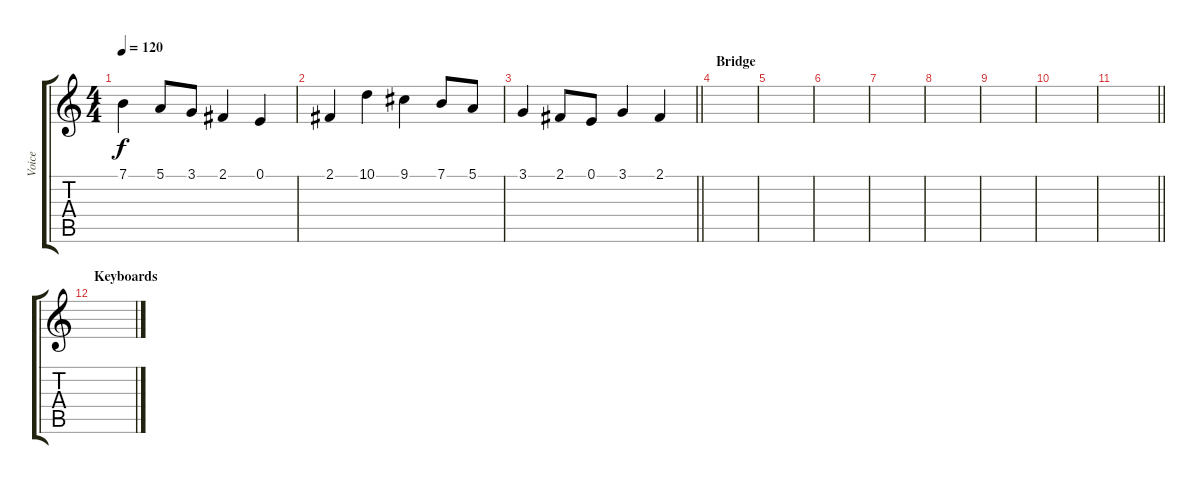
\track ("Voice" "Voice") {instrument lead6voice}
\staff {score tabs}
\tuning (E4 B3 G3 D3 A2 E2) {hide}
\ts (4 4)
\tempo 120
\clef g2
\ks c
7.1.4{dy f} 5.1.8 3.1.8 2.1.4 0.1.4 |
2.1.4 10.1.4 9.1.4 7.1.8 5.1.8 |
\barLineRight lightlight
3.1.4 2.1.8 0.1.8 3.1.4 2.1.4 |
\section ("" "Bridge")
|
|
|
|
|
|
|
\barLineRight lightlight
|
\section ("" "Keyboards")
